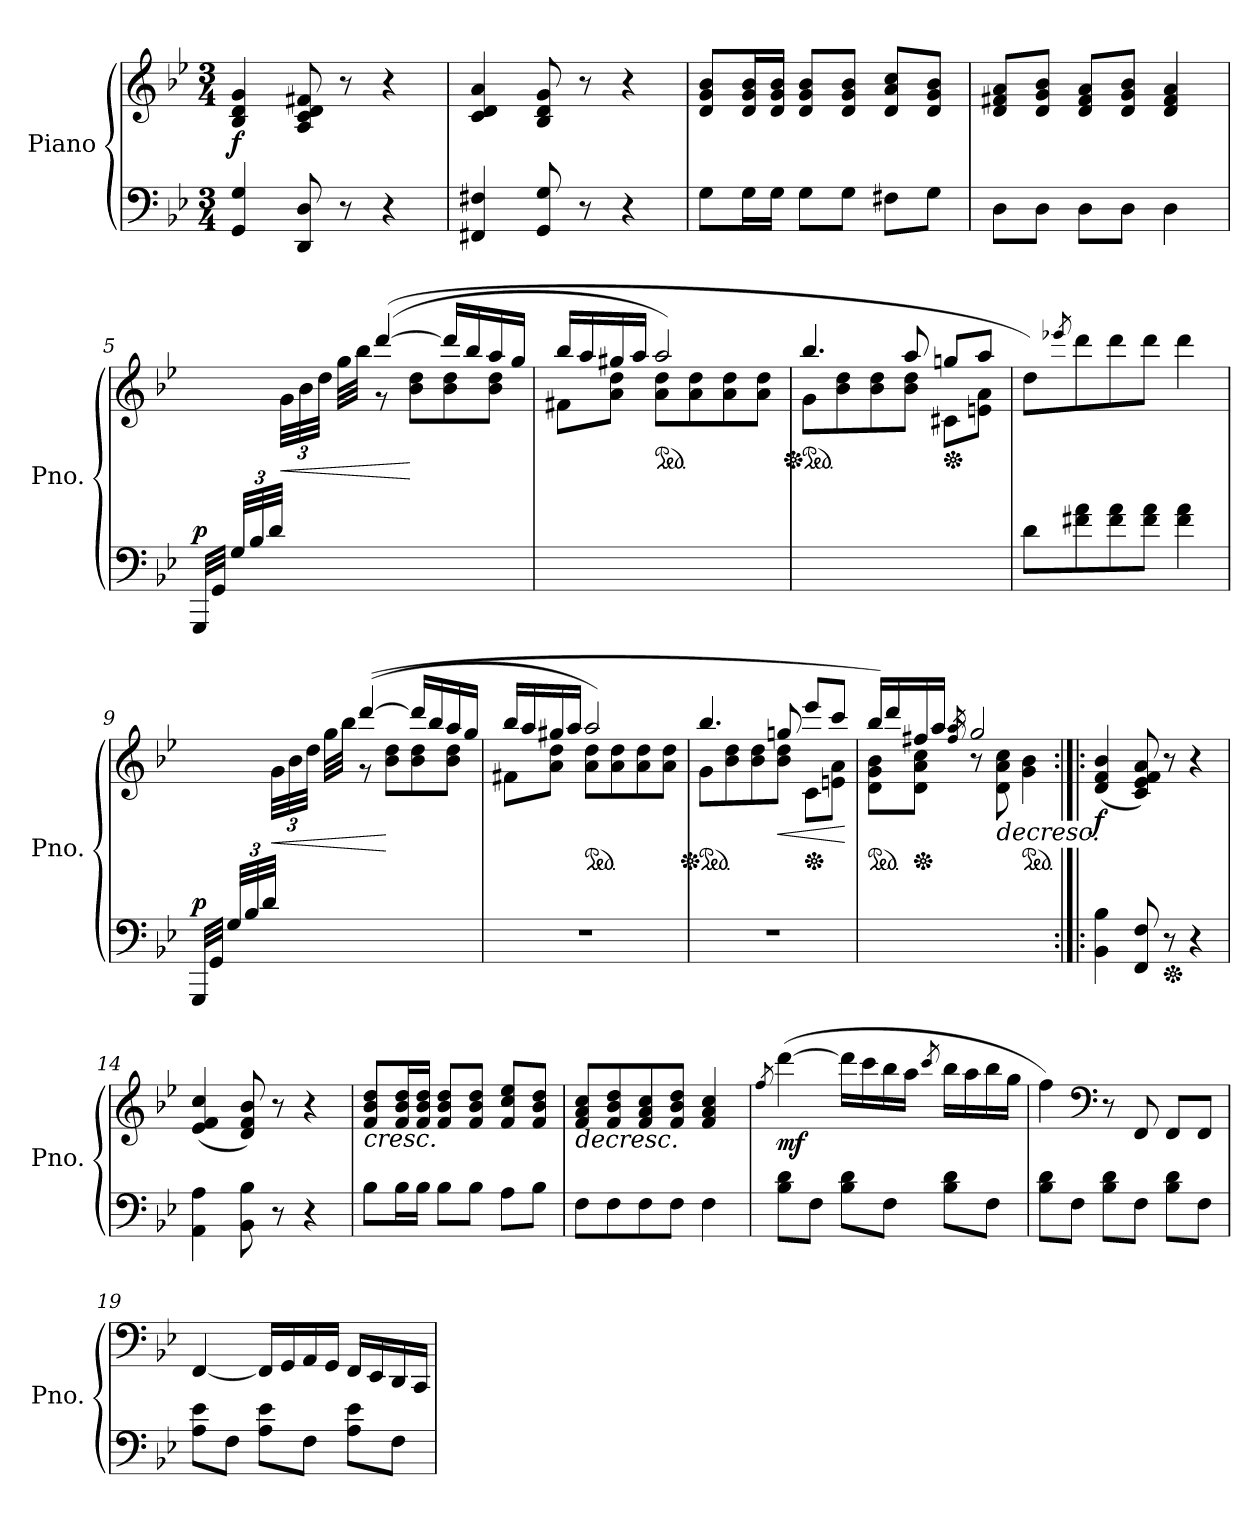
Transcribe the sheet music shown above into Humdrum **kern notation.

**kern	**kern	**dynam
*part1	*part1	*part1
*staff2	*staff1	*staff1/2
*I"Piano	*	*
*I'Pno.	*	*
*clefF4	*clefG2	*
*k[b-e-]	*k[b-e-]	*
*M3/4	*M3/4	*
*MM96	*MM96	*
=1	=1	=1
!	!	!LO:DY:b
4GG/ 4G/	4B-/ 4d/ 4g/	f
8DD/ 8D/	8A/ 8c/ 8d/ 8f#X/	.
8r	8r	.
4r	4r	.
=2	=2	=2
4FF#X/ 4F#X/	4c/ 4d/ 4a/	.
8GG/ 8G/	8B-/ 8d/ 8g/	.
8r	8r	.
4r	4r	.
=3	=3	=3
8G\L	8d/ 8g/ 8b-/L	.
16G\L	16d/ 16g/ 16b-/L	.
16G\JJ	16d/ 16g/ 16b-/JJ	.
8G\L	8d/ 8g/ 8b-/L	.
8G\J	8d/ 8g/ 8b-/J	.
8F#X\L	8d/ 8a/ 8cc/L	.
8G\J	8d/ 8g/ 8b-/J	.
=4	=4	=4
8D\L	8d/ 8f#X/ 8a/L	.
8D\J	8d/ 8g/ 8b-/J	.
8D\L	8d/ 8f#/ 8a/L	.
8D\J	8d/ 8g/ 8b-/J	.
4D\	4d/ 4f#/ 4a/	.
!!LO:LB:g=z
=5	=5	=5
*	*^	*
!	!	!	!LO:DY:a=2
(>32GGG/LLL	8ryy	4ryy	p
32GG/JJJ	.	.	.
*Xbrackettup	*	*	*
48G/LLL	.	.	.
48B-/	.	.	.
48d/JJJ	.	.	.
*	*Xbrackettup	*	*
!	!	!	!LO:HP:b
2ryy	48g\LLL	.	<
.	48b-\	.	.
.	48dd\JJJ	.	.
.	32gg\LLL	.	.
.	32bb-\JJJ	.	.
.	((>[4ddd/	8r	.
.	.	8b-\ 8dd\L	[
.	16ddd/LL]	8b-\ 8dd\	.
.	16bb-/	.	.
8ryy	16aa/	8b-\ 8dd\J	.
.	16gg/JJ	.	.
=6	=6	=6	=6
2.ryy	16bb-/LL	8f#X\L	.
.	16aa/	.	.
.	16gg#X/	8a\ 8dd\J	.
.	16aa/JJ	.	.
*	*ped	*	*
.	2aa/)	8a\ 8dd\L	.
.	.	8a\ 8dd\	.
.	.	8a\ 8dd\	.
.	.	8a\ 8dd\J	.
=7	=7	=7	=7
*	*Xped	*	*
*	*ped	*	*
2.ryy	4.bb-/	8g\L	.
.	.	8b-\ 8dd\	.
.	.	8b-\ 8dd\	.
.	8aa/	8b-\ 8dd\J	.
*	*Xped	*	*
.	8ggn/L	8c#X\L	.
.	8aa/J	8en\ 8a\J	.
*	*v	*v	*
=8	=8	=8
8d\L	8dd\L)	.
.	8qeee-X/	.
8f#X\ 8a\	8ddd\	.
8f#\ 8a\	8ddd\	.
8f#\ 8a\J	8ddd\J	.
4f#\ 4a\	4ddd\	.
!!LO:LB:g=z
=9	=9	=9
*	*^	*
!	!	!	!LO:DY:a=2
(>32GGG/LLL	8ryy	4ryy	p
32GG/JJJ	.	.	.
48G/LLL	.	.	.
48B-/	.	.	.
48d/JJJ	.	.	.
!	!	!	!LO:HP:b
2ryy	48g\LLL	.	<
.	48b-\	.	.
.	48dd\JJJ	.	.
.	32gg\LLL	.	.
.	32bb-\JJJ	.	.
.	((>[4ddd/	8r	.
.	.	8b-\ 8dd\L	[
.	16ddd/LL]	8b-\ 8dd\	.
.	16bb-/	.	.
8ryy	16aa/	8b-\ 8dd\J	.
.	16gg/JJ	.	.
=10	=10	=10	=10
2.r	8f#X\L	16bb-/LL	.
.	.	16aa/	.
.	8a\ 8dd\J	16gg#X/	.
.	.	16aa/JJ	.
*	*ped	*	*
.	8a\ 8dd\L	2aa/)	.
.	8a\ 8dd\	.	.
.	8a\ 8dd\	.	.
.	8a\ 8dd\J	.	.
=11	=11	=11	=11
*	*Xped	*	*
*	*ped	*	*
2.r	4.bb-/	8g\L	.
.	.	8b-\ 8dd\	.
.	.	8b-\ 8dd\	.
!	!	!	!LO:HP:b
.	8ggn/	8b-\ 8dd\J	<
*	*Xped	*	*
.	8eee-/L	8c\L	.
.	8ccc/J	8en\ 8a\J	.
*	*v	*v	*
.	.	[
=12	=12	=12
*	*ped	*
*	*^	*
*	*	*^	*
2.ryy	16bb-/LL)	8d\ 8g\ 8b-\L	4ryy	.
.	16ddd/	.	.	.
*	*Xped	*	*	*
.	16ff#X/	8d\ 8a\ 8cc\J	.	.
.	16aa/JJ	.	.	.
.	8qaa/	.	8qff#/	.
.	2gg/	8r	2gg/yy	.
!	!	!	!	!LO:HP:b
.	.	8d\ 8a\ 8cc\	.	>
*	*ped	*	*	*
.	.	4g\ 4b-\	.	.
*	*	*v	*v	*
!!LO:PB:g=z
=13:|!|:	=13:|!|:	=13:|!|:	=13:|!|:
!	!	!	!LO:DY:b
*	*v	*v	*
4BB-\ 4B-\	(<4d/ 4f/ 4b-/	f
8FF/ 8F/	8c/ 8e-/ 8f/ 8a/)	.
*Xped	*	*
8r	8r	.
4r	4r	.
=14	=14	=14
4AA\ 4A\	(<4e-/ 4f/ 4cc/	.
8BB-\ 8B-\	8d/ 8f/ 8b-/)	.
8r	8r	.
4r	4r	.
=15	=15	=15
!	!	!LO:HP:b
8B-\L	8f/ 8b-/ 8dd/L	<
16B-\L	16f/ 16b-/ 16dd/L	.
16B-\JJ	16f/ 16b-/ 16dd/JJ	.
8B-\L	8f/ 8b-/ 8dd/L	.
8B-\J	8f/ 8b-/ 8dd/J	.
8A\L	8f/ 8cc/ 8ee-/L	.
8B-\J	8f/ 8b-/ 8dd/J	.
.	.	]
=16	=16	=16
!	!	!LO:HP:b
8F\L	8f/ 8a/ 8cc/L	>
8F\	8f/ 8b-/ 8dd/	.
8F\	8f/ 8a/ 8cc/	.
8F\J	8f/ 8b-/ 8dd/J	.
4F\	4f/ 4a/ 4cc/	.
.	.	[
!!LO:LB:g=z
=17	=17	=17
.	8qff/	.
!	!	!LO:DY:b
8B-\ 8d\L	(>[4ddd\	mf
8F\J	.	.
8B-\ 8d\L	16ddd\LL]	.
.	16ccc\	.
8F\J	16bb-\	.
.	16aa\JJ	.
.	8qccc/	.
8B-\ 8d\L	16bb-\LL	.
.	16aa\	.
8F\J	16bb-\	.
.	16gg\JJ	.
=18	=18	=18
8B-\ 8d\L	4ff\)	.
8F\J	.	.
*	*clefF4	*
8B-\ 8d\L	8r	.
8F\J	8FF/	.
8B-\ 8d\L	8FF/L	.
8F\J	8FF/J	.
=19	=19	=19
8A\ 8e-\L	[4FF/	.
8F\J	.	.
8A\ 8e-\L	16FF/LL]	]
.	16GG/	.
8F\J	16AA/	.
.	16GG/JJ	.
8A\ 8e-\L	16FF/LL	.
.	16EE-/	.
8F\J	16DD/	.
.	16CC/JJ	.
=	=	=
*-	*-	*-
